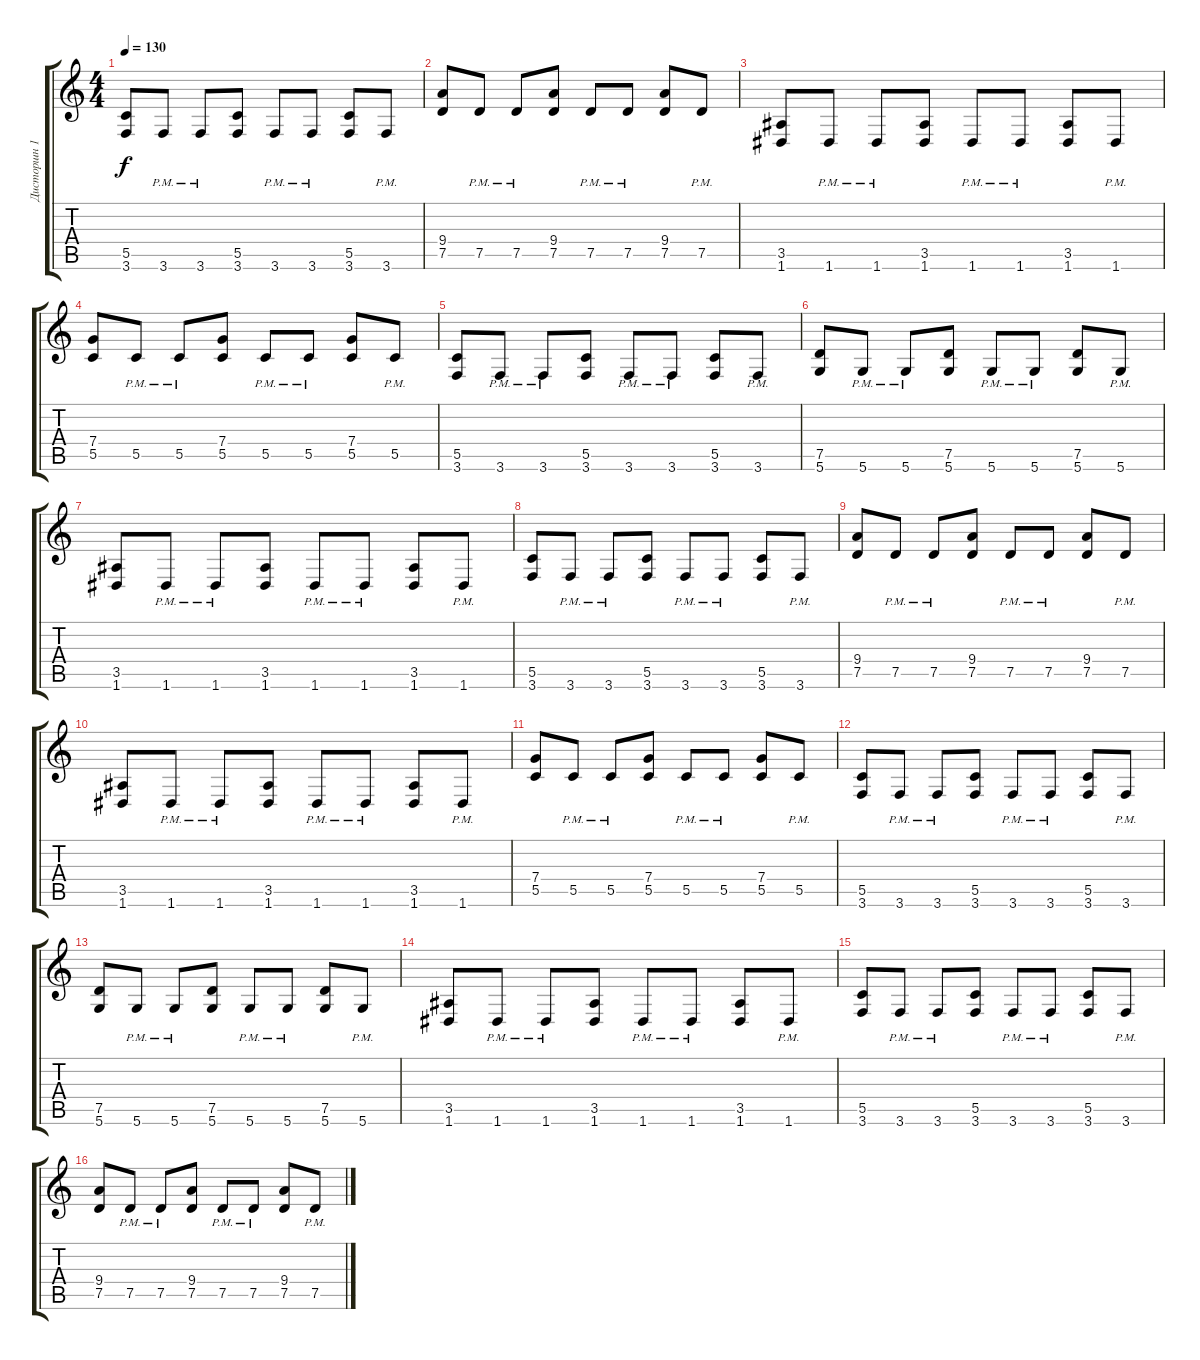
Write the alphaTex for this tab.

\track ("Дисторшн 1" "Дисторшн 1") {instrument distortionguitar}
\staff {score tabs}
\tuning (D4 A3 F3 C3 G2 D2) {hide}
\ts (4 4)
\tempo 130
\clef g2
\ks c
(5.5 3.6).8{dy f} 3.6{pm}.8 3.6{pm}.8 (5.5 3.6).8 3.6{pm}.8 3.6{pm}.8 (5.5 3.6).8 3.6{pm}.8 |
(9.4 7.5).8 7.5{pm}.8 7.5{pm}.8 (9.4 7.5).8 7.5{pm}.8 7.5{pm}.8 (9.4 7.5).8 7.5{pm}.8 |
(3.5 1.6).8 1.6{pm}.8 1.6{pm}.8 (3.5 1.6).8 1.6{pm}.8 1.6{pm}.8 (3.5 1.6).8 1.6{pm}.8 |
(7.4 5.5).8 5.5{pm}.8 5.5{pm}.8 (7.4 5.5).8 5.5{pm}.8 5.5{pm}.8 (7.4 5.5).8 5.5{pm}.8 |
(5.5 3.6).8 3.6{pm}.8 3.6{pm}.8 (5.5 3.6).8 3.6{pm}.8 3.6{pm}.8 (5.5 3.6).8 3.6{pm}.8 |
(7.5 5.6).8 5.6{pm}.8 5.6{pm}.8 (7.5 5.6).8 5.6{pm}.8 5.6{pm}.8 (7.5 5.6).8 5.6{pm}.8 |
(3.5 1.6).8 1.6{pm}.8 1.6{pm}.8 (3.5 1.6).8 1.6{pm}.8 1.6{pm}.8 (3.5 1.6).8 1.6{pm}.8 |
(5.5 3.6).8 3.6{pm}.8 3.6{pm}.8 (5.5 3.6).8 3.6{pm}.8 3.6{pm}.8 (5.5 3.6).8 3.6{pm}.8 |
(9.4 7.5).8 7.5{pm}.8 7.5{pm}.8 (9.4 7.5).8 7.5{pm}.8 7.5{pm}.8 (9.4 7.5).8 7.5{pm}.8 |
(3.5 1.6).8 1.6{pm}.8 1.6{pm}.8 (3.5 1.6).8 1.6{pm}.8 1.6{pm}.8 (3.5 1.6).8 1.6{pm}.8 |
(7.4 5.5).8 5.5{pm}.8 5.5{pm}.8 (7.4 5.5).8 5.5{pm}.8 5.5{pm}.8 (7.4 5.5).8 5.5{pm}.8 |
(5.5 3.6).8 3.6{pm}.8 3.6{pm}.8 (5.5 3.6).8 3.6{pm}.8 3.6{pm}.8 (5.5 3.6).8 3.6{pm}.8 |
(7.5 5.6).8 5.6{pm}.8 5.6{pm}.8 (7.5 5.6).8 5.6{pm}.8 5.6{pm}.8 (7.5 5.6).8 5.6{pm}.8 |
(3.5 1.6).8 1.6{pm}.8 1.6{pm}.8 (3.5 1.6).8 1.6{pm}.8 1.6{pm}.8 (3.5 1.6).8 1.6{pm}.8 |
(5.5 3.6).8 3.6{pm}.8 3.6{pm}.8 (5.5 3.6).8 3.6{pm}.8 3.6{pm}.8 (5.5 3.6).8 3.6{pm}.8 |
(9.4 7.5).8 7.5{pm}.8 7.5{pm}.8 (9.4 7.5).8 7.5{pm}.8 7.5{pm}.8 (9.4 7.5).8 7.5{pm}.8
